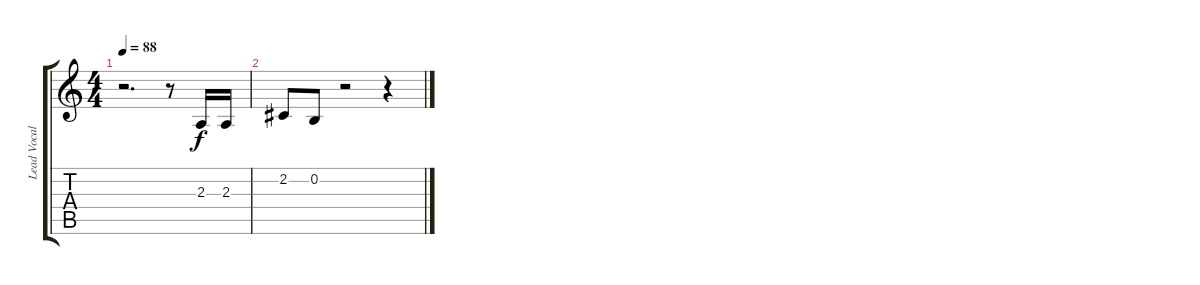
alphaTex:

\track ("Lead Vocals" "Lead Vocal") {instrument trombone}
\staff {score tabs}
\tuning (E4 B3 G3 D3 A2 E2) {hide}
\ts (4 4)
\tempo 88
\clef g2
\ks c
r.2{d dy f} r.8 2.3.16 2.3.16 |
2.2.8 0.2.8 r.2 r.4
